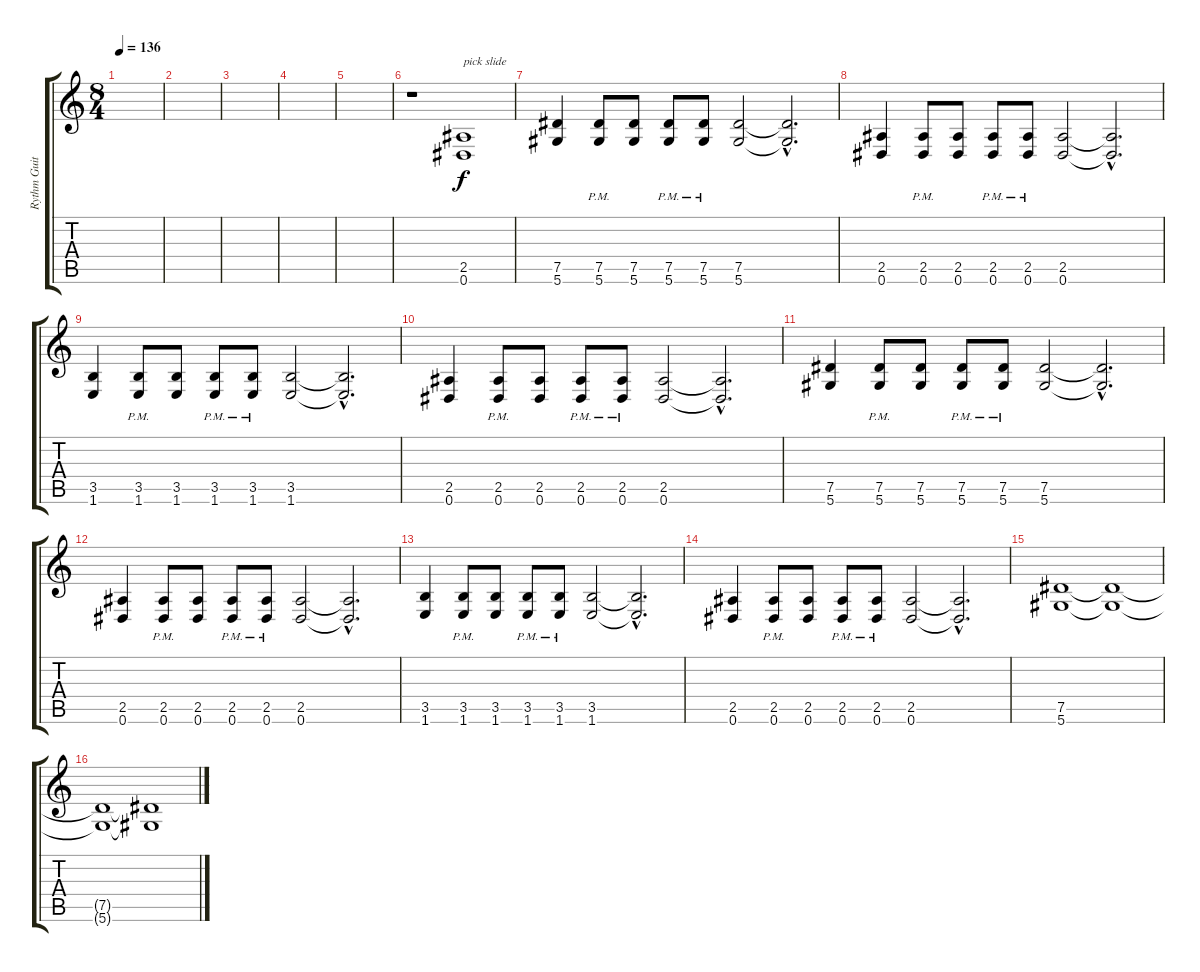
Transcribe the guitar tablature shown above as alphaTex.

\track ("Rythm Guitar" "Rythm Guit") {instrument distortionguitar}
\staff {score tabs}
\tuning (Eb4 Bb3 Gb3 Db3 Ab2 Eb2) {hide}
\ts (8 4)
\tempo 136
\clef g2
\ks c
|
|
|
|
|
r.1 (2.5 0.6).1{txt "pick slide"} |
(7.5 5.6).4 (7.5{pm} 5.6{pm}).8 (7.5 5.6).8 (7.5{pm} 5.6{pm}).8 (7.5{pm} 5.6{pm}).8 (7.5 5.6).2 (7.5{hac t} 5.6{hac t}).2{d} |
(2.5 0.6).4 (2.5{pm} 0.6{pm}).8 (2.5 0.6).8 (2.5{pm} 0.6{pm}).8 (2.5{pm} 0.6{pm}).8 (2.5 0.6).2 (2.5{hac t} 0.6{hac t}).2{d} |
(3.5 1.6).4 (3.5{pm} 1.6{pm}).8 (3.5 1.6).8 (3.5{pm} 1.6{pm}).8 (3.5{pm} 1.6{pm}).8 (3.5 1.6).2 (3.5{hac t} 1.6{hac t}).2{d} |
(2.5 0.6).4 (2.5{pm} 0.6{pm}).8 (2.5 0.6).8 (2.5{pm} 0.6{pm}).8 (2.5{pm} 0.6{pm}).8 (2.5 0.6).2 (2.5{hac t} 0.6{hac t}).2{d} |
(7.5 5.6).4 (7.5{pm} 5.6{pm}).8 (7.5 5.6).8 (7.5{pm} 5.6{pm}).8 (7.5{pm} 5.6{pm}).8 (7.5 5.6).2 (7.5{hac t} 5.6{hac t}).2{d} |
(2.5 0.6).4 (2.5{pm} 0.6{pm}).8 (2.5 0.6).8 (2.5{pm} 0.6{pm}).8 (2.5{pm} 0.6{pm}).8 (2.5 0.6).2 (2.5{hac t} 0.6{hac t}).2{d} |
(3.5 1.6).4 (3.5{pm} 1.6{pm}).8 (3.5 1.6).8 (3.5{pm} 1.6{pm}).8 (3.5{pm} 1.6{pm}).8 (3.5 1.6).2 (3.5{hac t} 1.6{hac t}).2{d} |
(2.5 0.6).4 (2.5{pm} 0.6{pm}).8 (2.5 0.6).8 (2.5{pm} 0.6{pm}).8 (2.5{pm} 0.6{pm}).8 (2.5 0.6).2 (2.5{hac t} 0.6{hac t}).2{d} |
(7.5 5.6).1 (7.5{t} 5.6{t}).1 |
(7.5{t} 5.6{t}).1 (7.5{t} 5.6{t}).1
